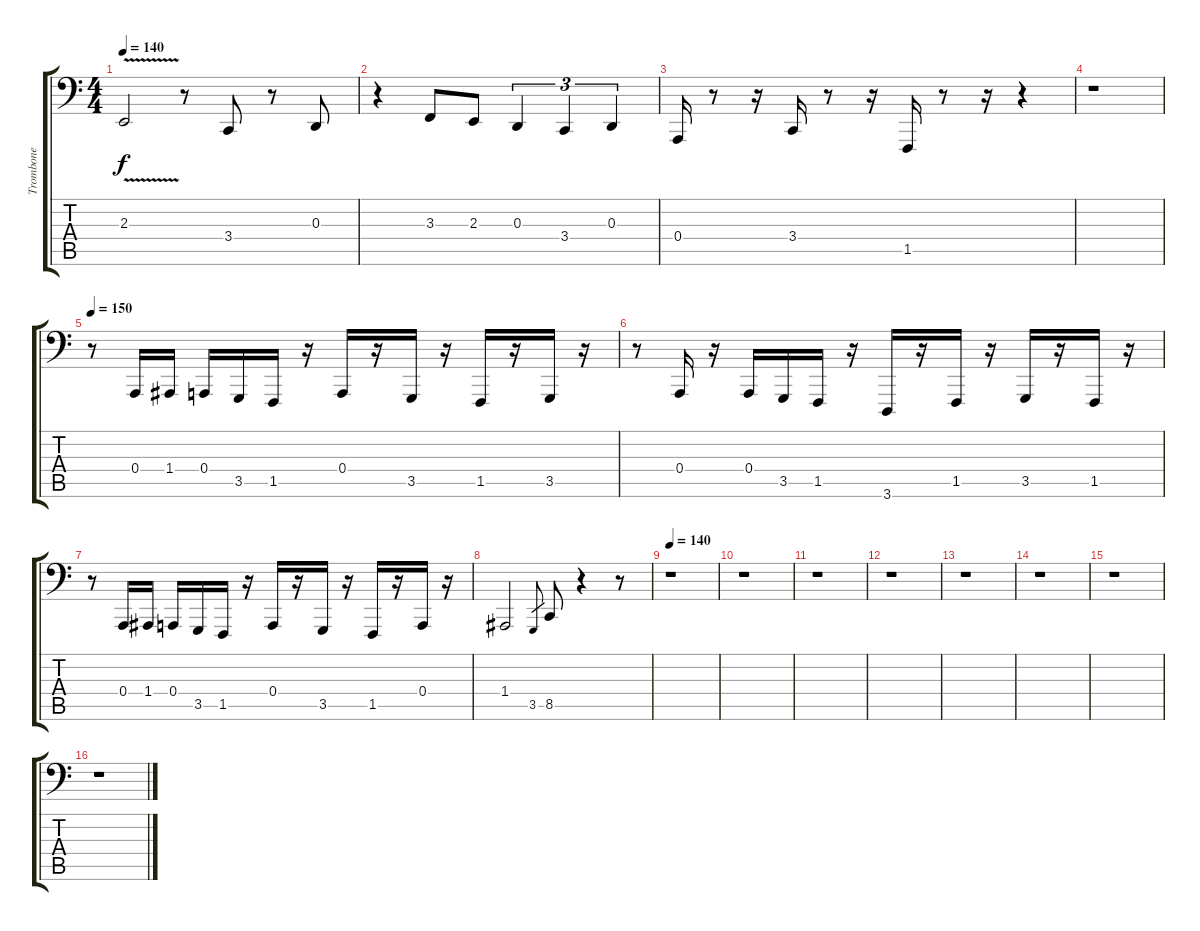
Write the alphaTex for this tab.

\track ("Trombone" "Trombone") {instrument trombone}
\staff {score tabs}
\tuning (C3 G2 D2 A1 E1 B0) {hide}
\ts (4 4)
\tempo 140
\clef f4
\ks c
2.3{v}.2{dy f} r.8 3.4.8 r.8 0.3.8 |
r.4 3.3.8 2.3.8 0.3.4{tu (3 2)} 3.4.4{tu (3 2)} 0.3.4{tu (3 2)} |
0.4.16 r.8 r.16 3.4.16 r.8 r.16 1.5.16 r.8 r.16 r.4 |
r.1 |
\tempo 150
r.8 0.4.16 1.4.16 0.4.16 3.5.16 1.5.16 r.16 0.4.16 r.16 3.5.16 r.16 1.5.16 r.16 3.5.16 r.16 |
r.8 0.4.16 r.16 0.4.16 3.5.16 1.5.16 r.16 3.6.16 r.16 1.5.16 r.16 3.5.16 r.16 1.5.16 r.16 |
r.8 0.4.16 1.4.16 0.4.16 3.5.16 1.5.16 r.16 0.4.16 r.16 3.5.16 r.16 1.5.16 r.16 0.4.16 r.16 |
1.4.2 3.5.8{gr} 8.5.8 r.4 r.8 |
\tempo 140
r.1 |
r.1 |
r.1 |
r.1 |
r.1 |
r.1 |
r.1 |
r.1
